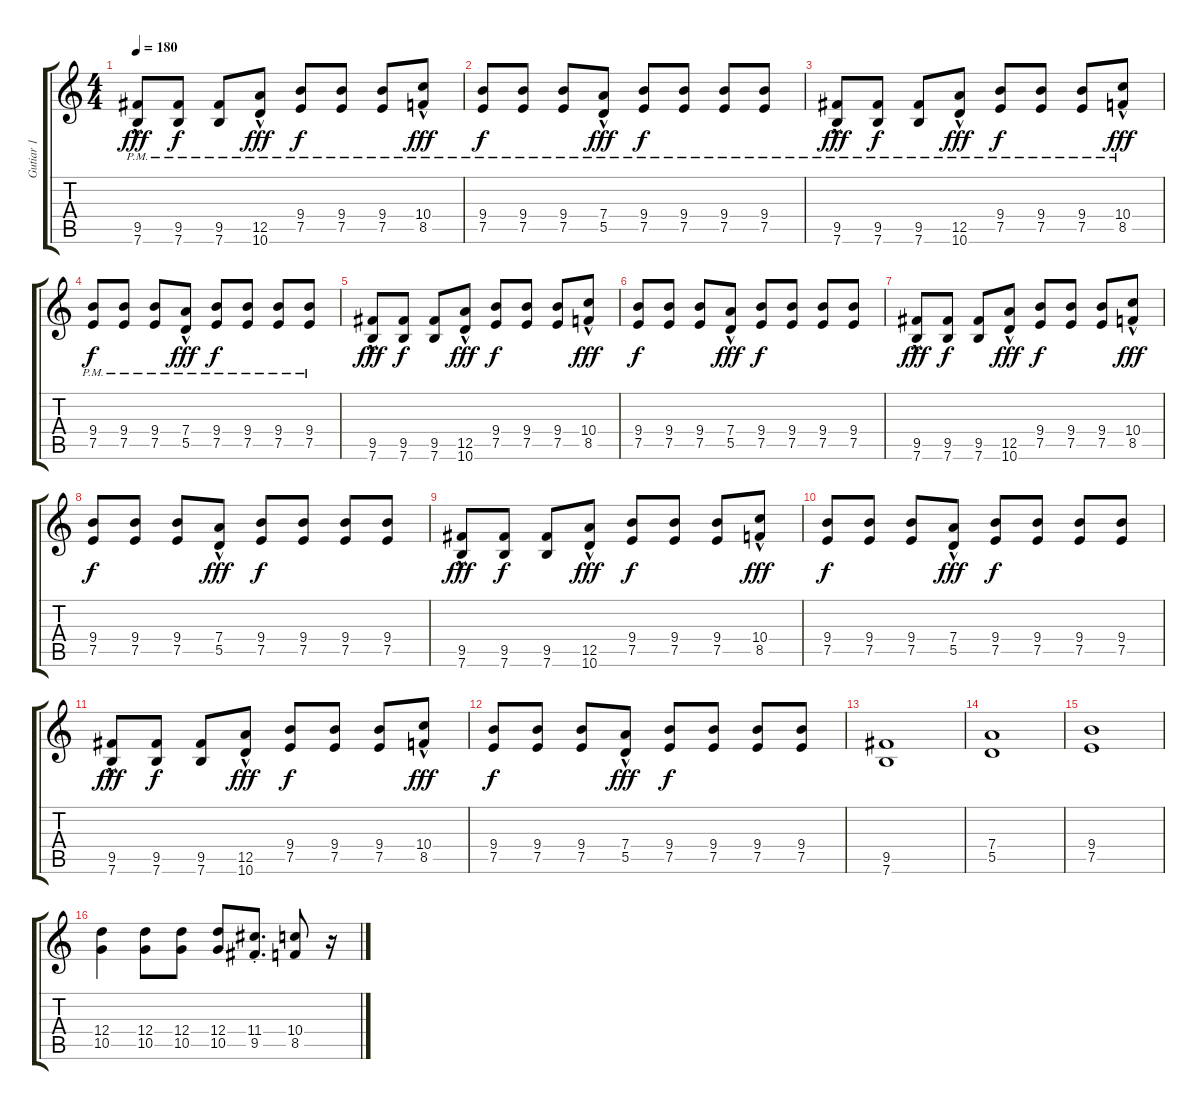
\track ("Gutiar 1" "Gutiar 1") {instrument distortionguitar}
\staff {score tabs}
\tuning (E4 B3 G3 D3 A2 E2) {hide}
\ts (4 4)
\tempo 180
\clef g2
\ks c
(9.5{hac pm} 7.6{hac pm}).8{dy fff} (9.5{pm} 7.6{pm}).8{dy f} (9.5{pm} 7.6{pm}).8 (12.5{hac pm} 10.6{hac pm}).8{dy fff} (9.4{pm} 7.5{pm}).8{dy f} (9.4{pm} 7.5{pm}).8 (9.4{pm} 7.5{pm}).8 (10.4{hac pm} 8.5{hac pm}).8{dy fff} |
(9.4{pm} 7.5{pm}).8{dy f} (9.4{pm} 7.5{pm}).8 (9.4{pm} 7.5{pm}).8 (7.4{hac pm} 5.5{hac pm}).8{dy fff} (9.4{pm} 7.5{pm}).8{dy f} (9.4{pm} 7.5{pm}).8 (9.4{pm} 7.5{pm}).8 (9.4{pm} 7.5{pm}).8 |
(9.5{hac pm} 7.6{hac pm}).8{dy fff} (9.5{pm} 7.6{pm}).8{dy f} (9.5{pm} 7.6{pm}).8 (12.5{hac pm} 10.6{hac pm}).8{dy fff} (9.4{pm} 7.5{pm}).8{dy f} (9.4{pm} 7.5{pm}).8 (9.4{pm} 7.5{pm}).8 (10.4{hac pm} 8.5{hac pm}).8{dy fff} |
(9.4{pm} 7.5{pm}).8{dy f} (9.4{pm} 7.5{pm}).8 (9.4{pm} 7.5{pm}).8 (7.4{hac pm} 5.5{hac pm}).8{dy fff} (9.4{pm} 7.5{pm}).8{dy f} (9.4{pm} 7.5{pm}).8 (9.4{pm} 7.5{pm}).8 (9.4{pm} 7.5{pm}).8 |
(9.5{hac} 7.6{hac}).8{dy fff} (9.5 7.6).8{dy f} (9.5 7.6).8 (12.5{hac} 10.6{hac}).8{dy fff} (9.4 7.5).8{dy f} (9.4 7.5).8 (9.4 7.5).8 (10.4{hac} 8.5{hac}).8{dy fff} |
(9.4 7.5).8{dy f} (9.4 7.5).8 (9.4 7.5).8 (7.4{hac} 5.5{hac}).8{dy fff} (9.4 7.5).8{dy f} (9.4 7.5).8 (9.4 7.5).8 (9.4 7.5).8 |
(9.5{hac} 7.6{hac}).8{dy fff} (9.5 7.6).8{dy f} (9.5 7.6).8 (12.5{hac} 10.6{hac}).8{dy fff} (9.4 7.5).8{dy f} (9.4 7.5).8 (9.4 7.5).8 (10.4{hac} 8.5{hac}).8{dy fff} |
(9.4 7.5).8{dy f} (9.4 7.5).8 (9.4 7.5).8 (7.4{hac} 5.5{hac}).8{dy fff} (9.4 7.5).8{dy f} (9.4 7.5).8 (9.4 7.5).8 (9.4 7.5).8 |
(9.5{hac} 7.6{hac}).8{dy fff} (9.5 7.6).8{dy f} (9.5 7.6).8 (12.5{hac} 10.6{hac}).8{dy fff} (9.4 7.5).8{dy f} (9.4 7.5).8 (9.4 7.5).8 (10.4{hac} 8.5{hac}).8{dy fff} |
(9.4 7.5).8{dy f} (9.4 7.5).8 (9.4 7.5).8 (7.4{hac} 5.5{hac}).8{dy fff} (9.4 7.5).8{dy f} (9.4 7.5).8 (9.4 7.5).8 (9.4 7.5).8 |
(9.5{hac} 7.6{hac}).8{dy fff} (9.5 7.6).8{dy f} (9.5 7.6).8 (12.5{hac} 10.6{hac}).8{dy fff} (9.4 7.5).8{dy f} (9.4 7.5).8 (9.4 7.5).8 (10.4{hac} 8.5{hac}).8{dy fff} |
(9.4 7.5).8{dy f} (9.4 7.5).8 (9.4 7.5).8 (7.4{hac} 5.5{hac}).8{dy fff} (9.4 7.5).8{dy f} (9.4 7.5).8 (9.4 7.5).8 (9.4 7.5).8 |
(9.5 7.6).1 |
(7.4 5.5).1 |
(9.4 7.5).1 |
(12.4 10.5).4 (12.4 10.5).8 (12.4 10.5).8 (12.4 10.5).8 (11.4 9.5{st}).8{d} (10.4 8.5).8 r.16
